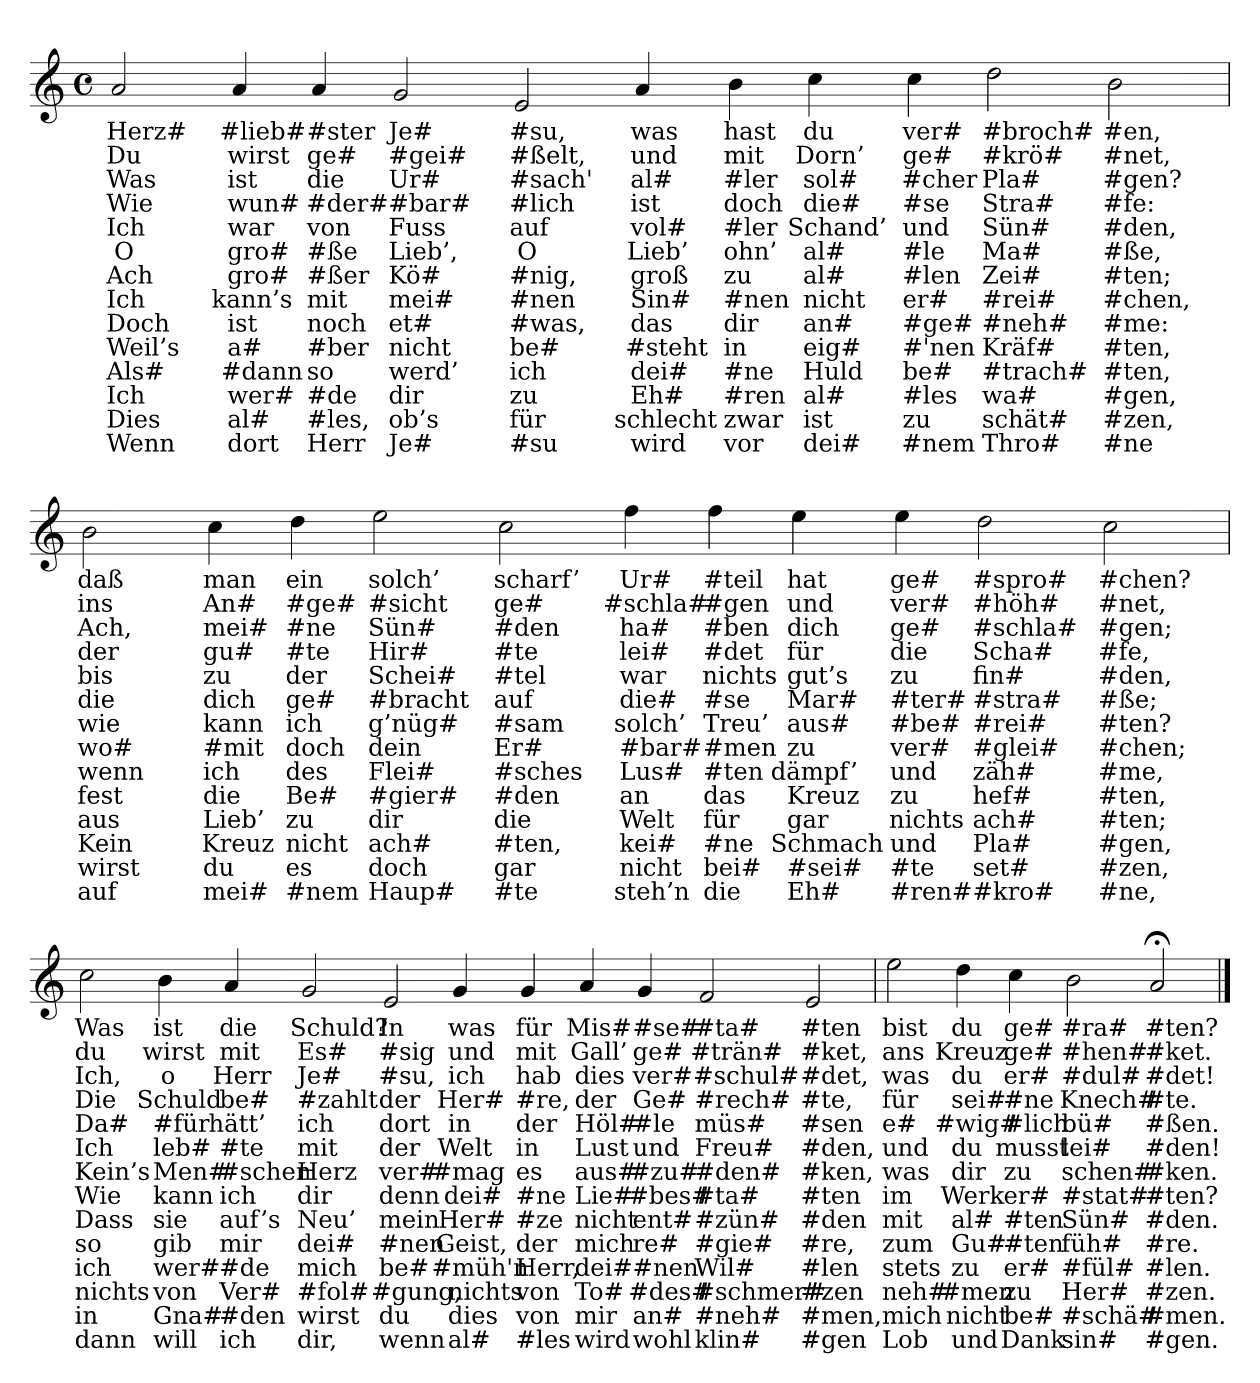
**kern	**text	**text	**text	**text	**text	**text	**text	**text	**text	**text	**text	**text	**text	**text
*part1	*part1	*part1	*part1	*part1	*part1	*part1	*part1	*part1	*part1	*part1	*part1	*part1	*part1	*part1
*staff1	*staff1	*staff1	*staff1	*staff1	*staff1	*staff1	*staff1	*staff1	*staff1	*staff1	*staff1	*staff1	*staff1	*staff1
*clefG2	*	*	*	*	*	*	*	*	*	*	*	*	*	*
*M4/4	*	*	*	*	*	*	*	*	*	*	*	*	*	*
*met(c)	*	*	*	*	*	*	*	*	*	*	*	*	*	*
=	=	=	=	=	=	=	=	=	=	=	=	=	=	=
2a	Herz#	Du	Was	Wie	Ich	O	Ach	Ich	Doch	Weil’s	Als#	Ich	Dies	Wenn
4a	#lieb#	wirst	ist	wun#	war	gro#	gro#	kann’s	ist	a#	#dann	wer#	al#	dort
4a	#ster	ge#	die	#der#	von	#ße	#ßer	mit	noch	#ber	so	#de	#les,	Herr
2g	Je#	#gei#	Ur#	#bar#	Fuss	Lieb’,	Kö#	mei#	et#	nicht	werd’	dir	ob’s	Je#
2e	#su,	#ßelt,	#sach'	#lich	auf	O	#nig,	#nen	#was,	be#	ich	zu	für	#su
4a	was	und	al#	ist	vol#	Lieb’	groß	Sin#	das	#steht	dei#	Eh#	schlecht	wird
4b	hast	mit	#ler	doch	#ler	ohn’	zu	#nen	dir	in	#ne	#ren	zwar	vor
4cc	du	Dorn’	sol#	die#	Schand’	al#	al#	nicht	an#	eig#	Huld	al#	ist	dei#
4cc	ver#	ge#	#cher	#se	und	#le	#len	er#	#ge#	#'nen	be#	#les	zu	#nem
2dd	#broch#	#krö#	Pla#	Stra#	Sün#	Ma#	Zei#	#rei#	#neh#	Kräf#	#trach#	wa#	schät#	Thro#
2b	#en,	#net,	#gen?	#fe:	#den,	#ße,	#ten;	#chen,	#me:	#ten,	#ten,	#gen,	#zen,	#ne
=	=	=	=	=	=	=	=	=	=	=	=	=	=	=
2b	daß	ins	Ach,	der	bis	die	wie	wo#	wenn	fest	aus	Kein	wirst	auf
4cc	man	An#	mei#	gu#	zu	dich	kann	#mit	ich	die	Lieb’	Kreuz	du	mei#
4dd	ein	#ge#	#ne	#te	der	ge#	ich	doch	des	Be#	zu	nicht	es	#nem
2ee	solch’	#sicht	Sün#	Hir#	Schei#	#bracht	g’nüg#	dein	Flei#	#gier#	dir	ach#	doch	Haup#
2cc	scharf’	ge#	#den	#te	#tel	auf	#sam	Er#	#sches	#den	die	#ten,	gar	#te
4ff	Ur#	#schla#	ha#	lei#	war	die#	solch’	#bar#	Lus#	an	Welt	kei#	nicht	steh’n
4ff	#teil	#gen	#ben	#det	nichts	#se	Treu’	#men	#ten	das	für	#ne	bei#	die
4ee	hat	und	dich	für	gut’s	Mar#	aus#	zu	dämpf’	Kreuz	gar	Schmach	#sei#	Eh#
4ee	ge#	ver#	ge#	die	zu	#ter#	#be#	ver#	und	zu	nichts	und	#te	#ren#
2dd	#spro#	#höh#	#schla#	Scha#	fin#	#stra#	#rei#	#glei#	zäh#	hef#	ach#	Pla#	set#	#kro#
2cc	#chen?	#net,	#gen;	#fe,	#den,	#ße;	#ten?	#chen;	#me,	#ten,	#ten;	#gen,	#zen,	#ne,
=	=	=	=	=	=	=	=	=	=	=	=	=	=	=
2cc	Was	du	Ich,	Die	Da#	Ich	Kein’s	Wie	Dass	so	ich	nichts	in	dann
4b	ist	wirst	o	Schuld	#für	leb#	Men#	kann	sie	gib	wer#	von	Gna#	will
4a	die	mit	Herr	be#	hätt’	#te	#schen	ich	auf’s	mir	#de	Ver#	#den	ich
2g	Schuld?	Es#	Je#	#zahlt	ich	mit	Herz	dir	Neu’	dei#	mich	#fol#	wirst	dir,
2e	In	#sig	#su,	der	dort	der	ver#	denn	mein	#nen	be#	#gung,	du	wenn
4g	was	und	ich	Her#	in	Welt	#mag	dei#	Her#	Geist,	#müh'n	nichts	dies	al#
4g	für	mit	hab	#re,	der	in	es	#ne	#ze	der	Herr,	von	von	#les
4a	Mis#	Gall’	dies	der	Höl#	Lust	aus#	Lie#	nicht	mich	dei#	To#	mir	wird
4g	#se#	ge#	ver#	Ge#	#le	und	#zu#	#bes#	ent#	re#	#nen	#des#	an#	wohl
2f	#ta#	#trän#	#schul#	#rech#	müs#	Freu#	#den#	#ta#	#zün#	#gie#	Wil#	#schmer#	#neh#	klin#
2e	#ten	#ket,	#det,	#te,	#sen	#den,	#ken,	#ten	#den	#re,	#len	#zen	#men,	#gen
=	=	=	=	=	=	=	=	=	=	=	=	=	=	=
2ee	bist	ans	was	für	e#	und	was	im	mit	zum	stets	neh#	mich	Lob
4dd	du	Kreuz	du	sei#	#wig#	du	dir	Werk	al#	Gu#	zu	#men	nicht	und
4cc	ge#	ge#	er#	#ne	#lich	musst	zu	er#	#ten	#ten	er#	zu	be#	Dank
2b	#ra#	#hen#	#dul#	Knech#	bü#	lei#	schen#	#stat#	Sün#	füh#	#fül#	Her#	#schä#	sin#
2a;<	#ten?	#ket.	#det!	#te.	#ßen.	#den!	#ken.	#ten?	#den.	#re.	#len.	#zen.	#men.	#gen.
==	==	==	==	==	==	==	==	==	==	==	==	==	==	==
*-	*-	*-	*-	*-	*-	*-	*-	*-	*-	*-	*-	*-	*-	*-
